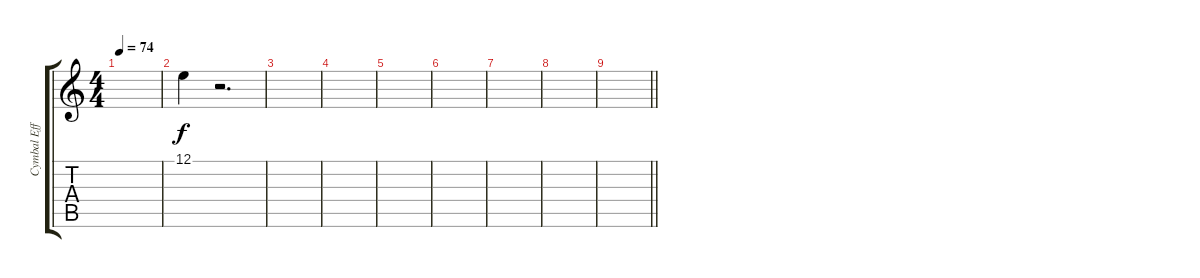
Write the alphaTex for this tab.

\track ("Cymbal Effects" "Cymbal Eff") {instrument reversecymbal}
\staff {score tabs}
\tuning (E4 B3 G3 D3 A2 E2) {hide}
\ts (4 4)
\tempo 74
\clef g2
\ks aminor
|
12.1.4{balance 3} r.2{d} |
|
|
|
|
|
|
\barLineRight lightlight
